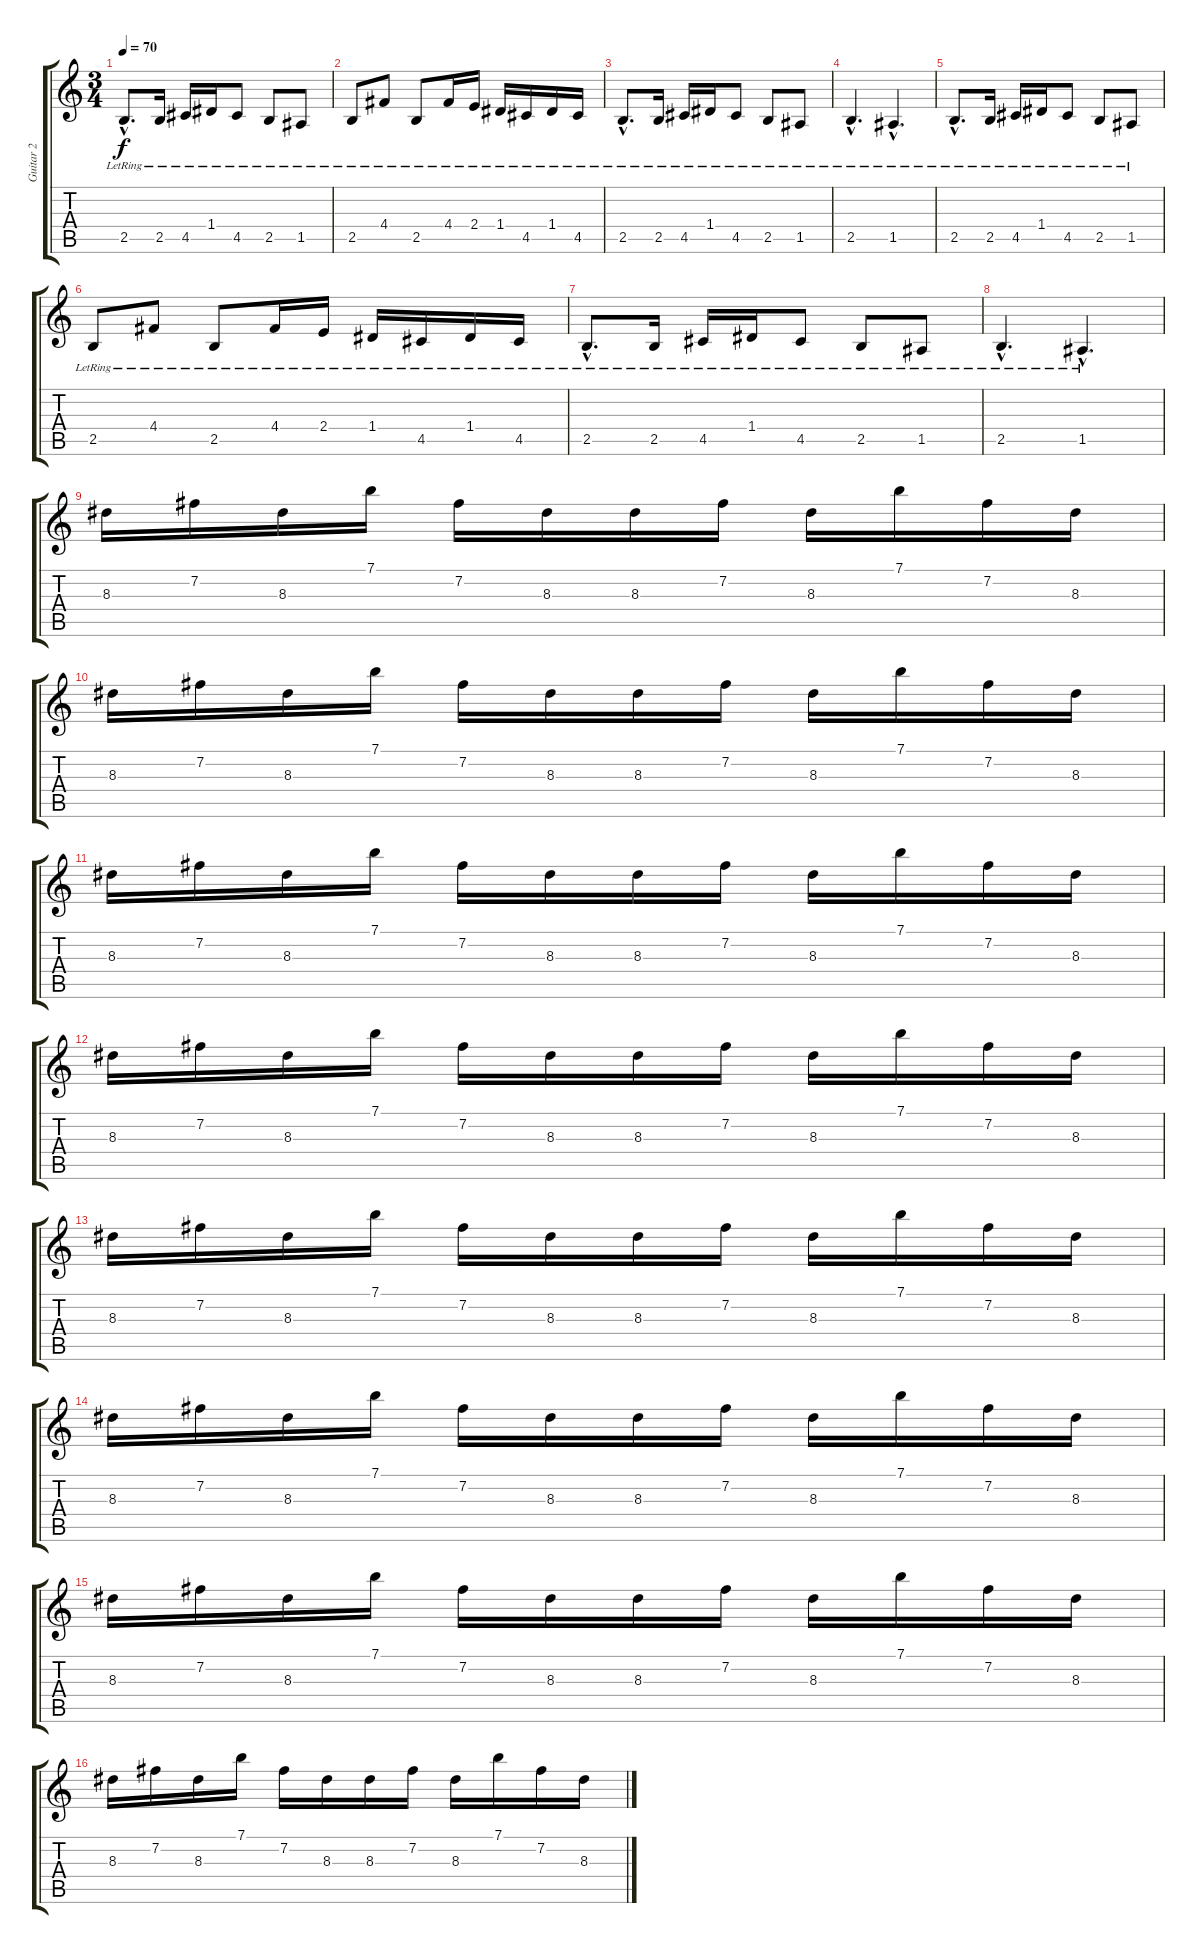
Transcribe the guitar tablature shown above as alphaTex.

\track ("Guitar 2" "Guitar 2") {instrument electricguitarclean}
\staff {score tabs}
\tuning (E4 B3 G3 D3 A2 E2) {hide}
\ts (3 4)
\tempo 70
\clef g2
\ks c
2.5{hac lr}.8{d dy f instrument electricguitarclean} 2.5{lr}.16 4.5{lr}.16 1.4{lr}.16 4.5{lr}.8 2.5{lr}.8 1.5{lr}.8 |
2.5{lr}.8 4.4{lr}.8 2.5{lr}.8 4.4{lr}.16 2.4{lr}.16 1.4{lr}.16 4.5{lr}.16 1.4{lr}.16 4.5{lr}.16 |
2.5{hac lr}.8{d} 2.5{lr}.16 4.5{lr}.16 1.4{lr}.16 4.5{lr}.8 2.5{lr}.8 1.5{lr}.8 |
2.5{hac lr}.4{d} 1.5{hac lr}.4{d} |
2.5{hac lr}.8{d} 2.5{lr}.16 4.5{lr}.16 1.4{lr}.16 4.5{lr}.8 2.5{lr}.8 1.5{lr}.8 |
2.5{lr}.8 4.4{lr}.8 2.5{lr}.8 4.4{lr}.16 2.4{lr}.16 1.4{lr}.16 4.5{lr}.16 1.4{lr}.16 4.5{lr}.16 |
2.5{hac lr}.8{d} 2.5{lr}.16 4.5{lr}.16 1.4{lr}.16 4.5{lr}.8 2.5{lr}.8 1.5{lr}.8 |
2.5{hac lr}.4{d} 1.5{hac lr}.4{d} |
8.3.16{volume 10 balance 14} 7.2.16 8.3.16 7.1.16 7.2.16 8.3.16 8.3.16 7.2.16 8.3.16 7.1.16 7.2.16 8.3.16 |
8.3.16{balance 14} 7.2.16 8.3.16 7.1.16 7.2.16 8.3.16 8.3.16 7.2.16 8.3.16 7.1.16 7.2.16 8.3.16 |
8.3.16{balance 14} 7.2.16 8.3.16 7.1.16 7.2.16 8.3.16 8.3.16 7.2.16 8.3.16 7.1.16 7.2.16 8.3.16 |
8.3.16{balance 14} 7.2.16 8.3.16 7.1.16 7.2.16 8.3.16 8.3.16 7.2.16 8.3.16 7.1.16 7.2.16 8.3.16 |
8.3.16{balance 14} 7.2.16 8.3.16 7.1.16 7.2.16 8.3.16 8.3.16 7.2.16 8.3.16 7.1.16 7.2.16 8.3.16 |
8.3.16{balance 14} 7.2.16 8.3.16 7.1.16 7.2.16 8.3.16 8.3.16 7.2.16 8.3.16 7.1.16 7.2.16 8.3.16 |
8.3.16{balance 14} 7.2.16 8.3.16 7.1.16 7.2.16 8.3.16 8.3.16 7.2.16 8.3.16 7.1.16 7.2.16 8.3.16 |
8.3.16{balance 14} 7.2.16 8.3.16 7.1.16 7.2.16 8.3.16 8.3.16 7.2.16 8.3.16 7.1.16 7.2.16 8.3.16
